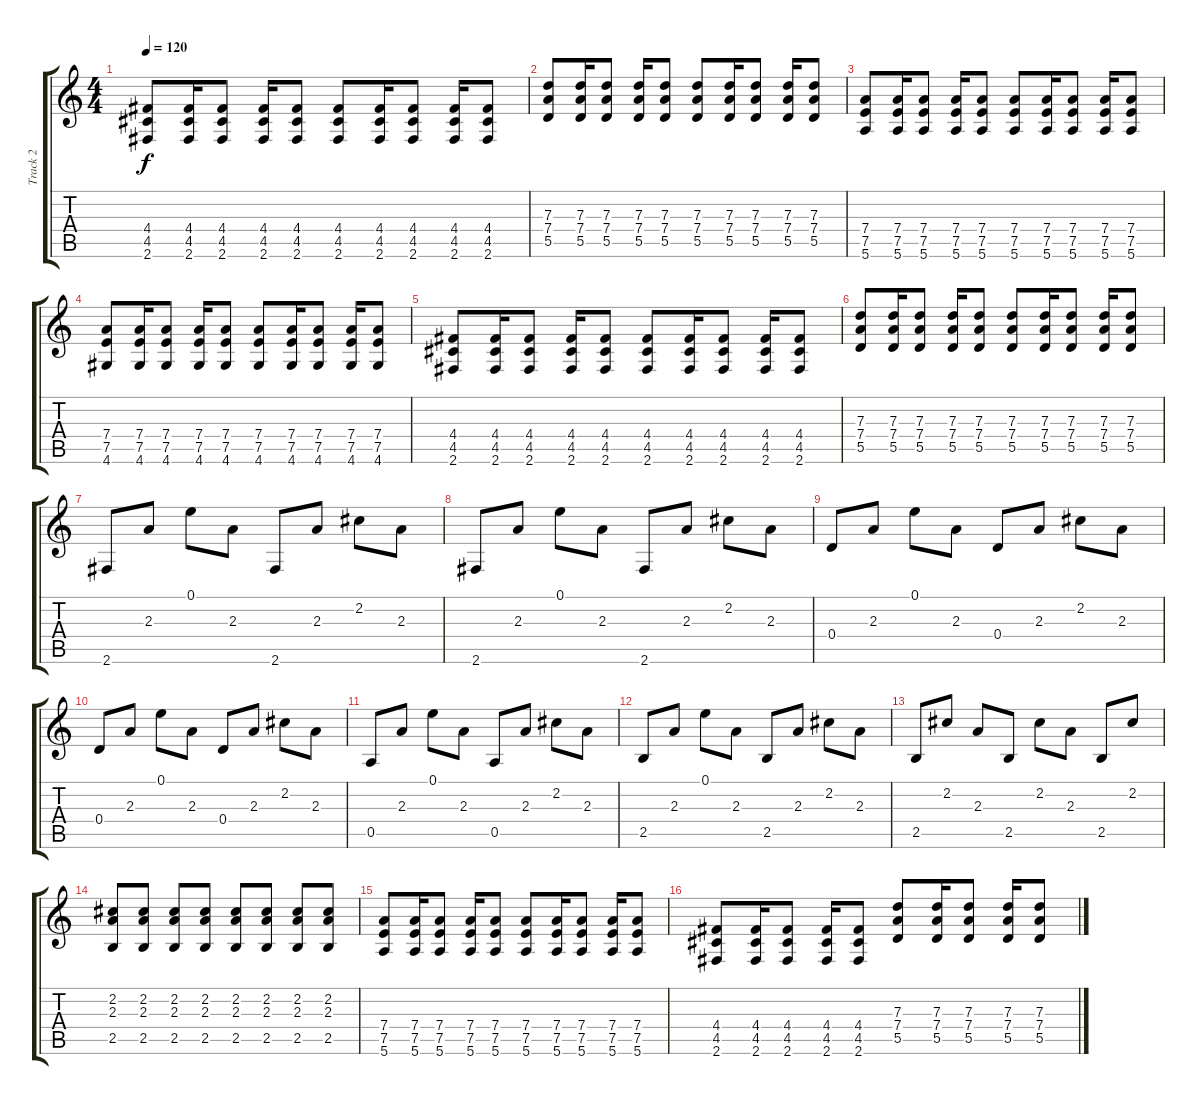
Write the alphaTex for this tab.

\track ("Track 2" "Track 2") {instrument distortionguitar}
\staff {score tabs}
\tuning (E4 B3 G3 D3 A2 E2) {hide}
\ts (4 4)
\tempo 120
\clef g2
\ks c
(4.4 4.5 2.6).8{dy f} (4.4 4.5 2.6).16 (4.4 4.5 2.6).8 (4.4 4.5 2.6).16 (4.4 4.5 2.6).8 (4.4 4.5 2.6).8 (4.4 4.5 2.6).16 (4.4 4.5 2.6).8 (4.4 4.5 2.6).16 (4.4 4.5 2.6).8 |
(7.3 7.4 5.5).8 (7.3 7.4 5.5).16 (7.3 7.4 5.5).8 (7.3 7.4 5.5).16 (7.3 7.4 5.5).8 (7.3 7.4 5.5).8 (7.3 7.4 5.5).16 (7.3 7.4 5.5).8 (7.3 7.4 5.5).16 (7.3 7.4 5.5).8 |
(7.4 7.5 5.6).8 (7.4 7.5 5.6).16 (7.4 7.5 5.6).8 (7.4 7.5 5.6).16 (7.4 7.5 5.6).8 (7.4 7.5 5.6).8 (7.4 7.5 5.6).16 (7.4 7.5 5.6).8 (7.4 7.5 5.6).16 (7.4 7.5 5.6).8 |
(7.4 7.5 4.6).8 (7.4 7.5 4.6).16 (7.4 7.5 4.6).8 (7.4 7.5 4.6).16 (7.4 7.5 4.6).8 (7.4 7.5 4.6).8 (7.4 7.5 4.6).16 (7.4 7.5 4.6).8 (7.4 7.5 4.6).16 (7.4 7.5 4.6).8 |
(4.4 4.5 2.6).8 (4.4 4.5 2.6).16 (4.4 4.5 2.6).8 (4.4 4.5 2.6).16 (4.4 4.5 2.6).8 (4.4 4.5 2.6).8 (4.4 4.5 2.6).16 (4.4 4.5 2.6).8 (4.4 4.5 2.6).16 (4.4 4.5 2.6).8 |
(7.3 7.4 5.5).8 (7.3 7.4 5.5).16 (7.3 7.4 5.5).8 (7.3 7.4 5.5).16 (7.3 7.4 5.5).8 (7.3 7.4 5.5).8 (7.3 7.4 5.5).16 (7.3 7.4 5.5).8 (7.3 7.4 5.5).16 (7.3 7.4 5.5).8 |
2.6.8 2.3.8 0.1.8 2.3.8 2.6.8 2.3.8 2.2.8 2.3.8 |
2.6.8 2.3.8 0.1.8 2.3.8 2.6.8 2.3.8 2.2.8 2.3.8 |
0.4.8 2.3.8 0.1.8 2.3.8 0.4.8 2.3.8 2.2.8 2.3.8 |
0.4.8 2.3.8 0.1.8 2.3.8 0.4.8 2.3.8 2.2.8 2.3.8 |
0.5.8 2.3.8 0.1.8 2.3.8 0.5.8 2.3.8 2.2.8 2.3.8 |
2.5.8 2.3.8 0.1.8 2.3.8 2.5.8 2.3.8 2.2.8 2.3.8 |
2.5.8 2.2.8 2.3.8 2.5.8 2.2.8 2.3.8 2.5.8 2.2.8 |
(2.2 2.3 2.5).8 (2.2 2.3 2.5).8 (2.2 2.3 2.5).8 (2.2 2.3 2.5).8 (2.2 2.3 2.5).8 (2.2 2.3 2.5).8 (2.2 2.3 2.5).8 (2.2 2.3 2.5).8 |
(7.4 7.5 5.6).8{volume 10 instrument distortionguitar} (7.4 7.5 5.6).16 (7.4 7.5 5.6).8 (7.4 7.5 5.6).16 (7.4 7.5 5.6).8 (7.4 7.5 5.6).8 (7.4 7.5 5.6).16 (7.4 7.5 5.6).8 (7.4 7.5 5.6).16 (7.4 7.5 5.6).8 |
(4.4 4.5 2.6).8 (4.4 4.5 2.6).16 (4.4 4.5 2.6).8 (4.4 4.5 2.6).16 (4.4 4.5 2.6).8 (7.3 7.4 5.5).8 (7.3 7.4 5.5).16 (7.3 7.4 5.5).8 (7.3 7.4 5.5).16 (7.3 7.4 5.5).8
